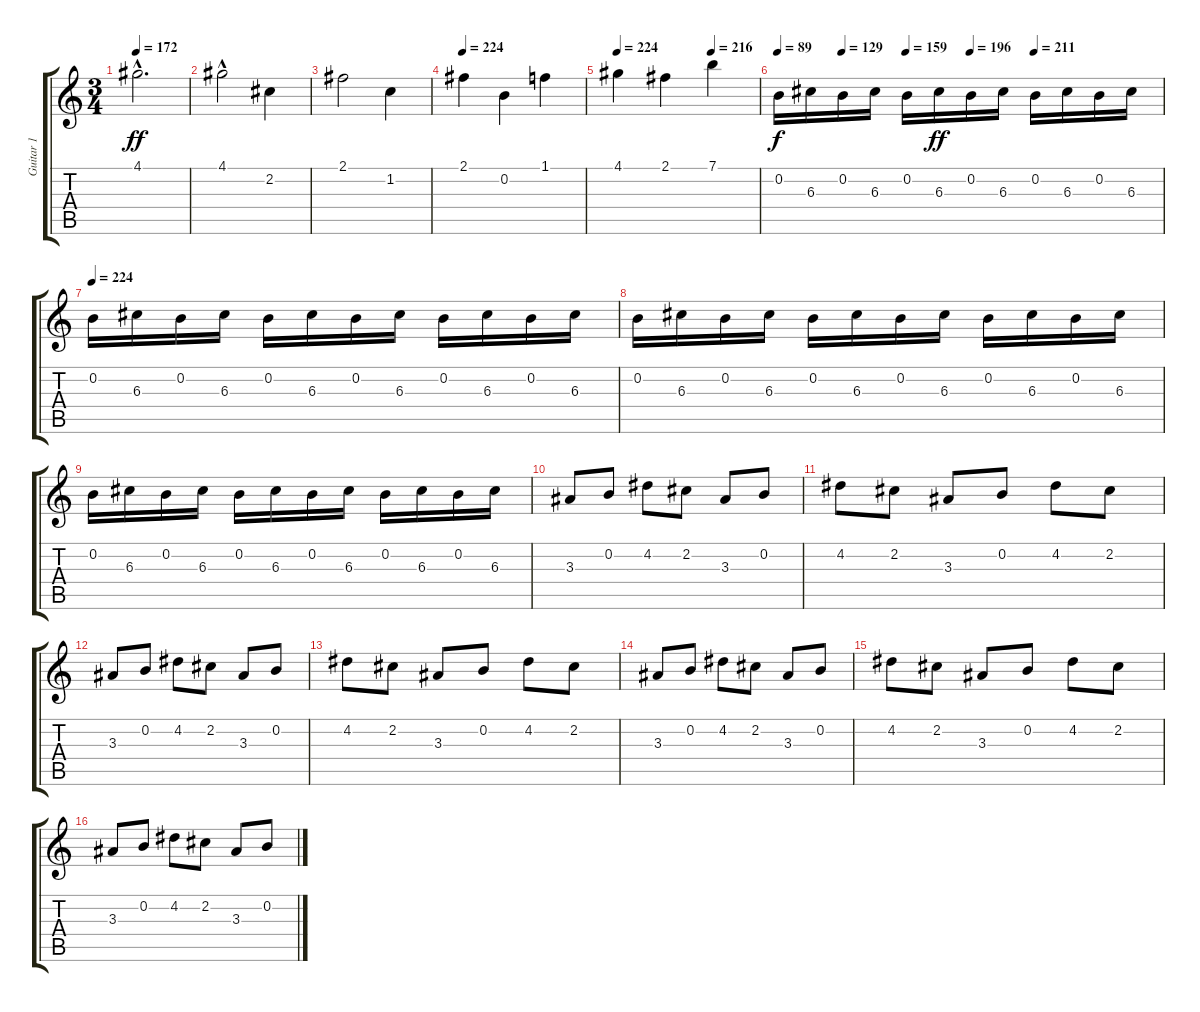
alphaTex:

\track ("Guitar 1" "Guitar 1") {instrument acousticguitarnylon}
\staff {score tabs}
\tuning (E4 B3 G3 D3 A2 E2) {hide}
\ts (3 4)
\tempo 172
\clef g2
\ks c
4.1{hac}.2{d dy ff balance 11} |
4.1{hac}.2{balance 11} 2.2.4{balance 9} |
2.1.2{balance 10} 1.2.4{balance 9} |
\tempo 224
2.1.4{balance 10} 0.2.4{balance 9} 1.1.4{balance 10} |
\tempo 224
\tempo (216 0.6666666666666666)
4.1.4{balance 11} 2.1.4{balance 10} 7.1.4{balance 11} |
\tempo 89
\tempo (129 0.16666666666666666)
\tempo (159 0.3333333333333333)
\tempo (196 0.5)
\tempo (211 0.6666666666666666)
0.2.16{dy f balance 9} 6.3.16{balance 9} 0.2.16{balance 9} 6.3.16{balance 9} 0.2.16{balance 9} 6.3.16{dy ff balance 9} 0.2.16{balance 9} 6.3.16{balance 9} 0.2.16{balance 9} 6.3.16{balance 9} 0.2.16{balance 9} 6.3.16{balance 9} |
\tempo 224
0.2.16{balance 9} 6.3.16{balance 9} 0.2.16{balance 9} 6.3.16{balance 9} 0.2.16{balance 9} 6.3.16{balance 9} 0.2.16{balance 9} 6.3.16{balance 9} 0.2.16{balance 9} 6.3.16{balance 9} 0.2.16{balance 9} 6.3.16{balance 9} |
0.2.16{balance 9} 6.3.16{balance 9} 0.2.16{balance 9} 6.3.16{balance 9} 0.2.16{balance 9} 6.3.16{balance 9} 0.2.16{balance 9} 6.3.16{balance 9} 0.2.16{balance 9} 6.3.16{balance 9} 0.2.16{balance 9} 6.3.16{balance 9} |
0.2.16{balance 9} 6.3.16{balance 9} 0.2.16{balance 9} 6.3.16{balance 9} 0.2.16{balance 9} 6.3.16{balance 9} 0.2.16{balance 9} 6.3.16{balance 9} 0.2.16{balance 9} 6.3.16{balance 9} 0.2.16{balance 9} 6.3.16{balance 9} |
3.3.8{balance 9} 0.2.8{balance 9} 4.2.8{balance 10} 2.2.8{balance 9} 3.3.8{balance 9} 0.2.8{balance 9} |
4.2.8{balance 10} 2.2.8{balance 9} 3.3.8{balance 9} 0.2.8{balance 9} 4.2.8{balance 10} 2.2.8{balance 9} |
3.3.8{balance 9} 0.2.8{balance 9} 4.2.8{balance 10} 2.2.8{balance 9} 3.3.8{balance 9} 0.2.8{balance 9} |
4.2.8{balance 10} 2.2.8{balance 9} 3.3.8{balance 9} 0.2.8{balance 9} 4.2.8{balance 10} 2.2.8{balance 9} |
3.3.8{balance 9} 0.2.8{balance 9} 4.2.8{balance 10} 2.2.8{balance 9} 3.3.8{balance 9} 0.2.8{balance 9} |
4.2.8{balance 10} 2.2.8{balance 9} 3.3.8{balance 9} 0.2.8{balance 9} 4.2.8{balance 10} 2.2.8{balance 9} |
3.3.8{balance 9} 0.2.8{balance 9} 4.2.8{balance 10} 2.2.8{balance 9} 3.3.8{balance 9} 0.2.8{balance 9}
